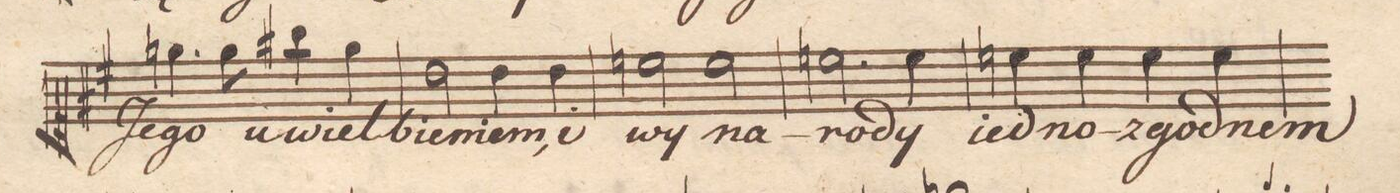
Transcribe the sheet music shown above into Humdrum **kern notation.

**kern	**text	**dynam
*I"Soprano.	*	*
*clefC1	*	*
*k[f#c#]	*	*
*met(c|)	*	*
*M2/2	*	*
4.een\	Je-	.
8ee\	-go	.
4gg#X\	u-	.
4ee\	-wiel-	.
=26	=26	=26
2b\	-bie-	.
4b\	-niem,	.
4b\	i	.
=27	=27	=27
2ccn\	wy	.
2cc\	na-	.
=28	=28	=28
2.ccn\	-ro-	.
4cc\	-dy	.
=29	=29	=29
4ccn\	ied-	.
4cc\	-no-	.
4cc\	-zgo-	.
4cc\	-dnem	.
=30	=30	=30
*-	*-	*-
